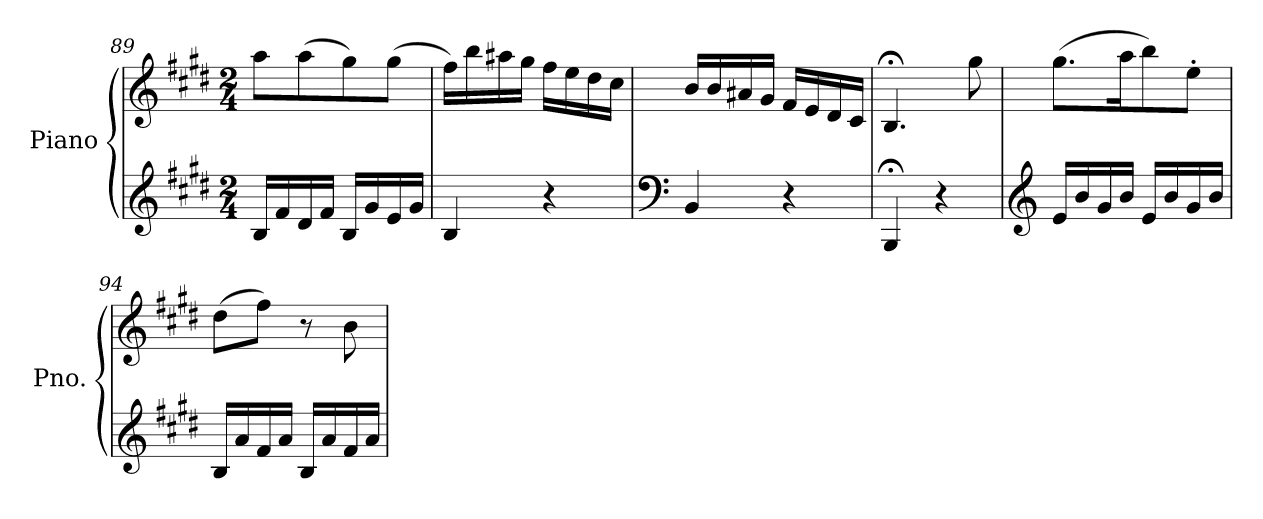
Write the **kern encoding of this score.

**kern	**kern
*part1	*part1
*staff2	*staff1
*I"Piano	*
*I'Pno.	*
*clefG2	*clefG2
*k[f#c#g#d#]	*k[f#c#g#d#]
*M2/4	*M2/4
=89	=89
16B/LL	8aa\L
16f#/	.
16d#/	(>8aa\
16f#/JJ	.
16B/LL	8gg#\)
16g#/	.
16e/	(>8gg#\J
16g#/JJ	.
=90	=90
4B/	16ff#\LL)
.	16bb\
.	16aa#X\
.	16gg#\JJ
4r	16ff#\LL
.	16ee\
.	16dd#\
.	16cc#\JJ
=91	=91
*clefF4	*
4BB/	16b/LL
.	16b/
.	16a#X/
.	16g#/JJ
4r	16f#/LL
.	16e/
.	16d#/
.	16c#/JJ
=92	=92
4BBB;</	4.B;</
4r	.
.	8gg#\
=93	=93
*clefG2	*
16e/LL	(>8.gg#\L
16b/	.
16g#/	.
16b/JJ	16aa\K
16e/LL	8bb\)
16b/	.
16g#/	8ee'\J
16b/JJ	.
!!LO:PB:g=z
=94	=94
16B/LL	(>8dd#\L
16a/	.
16f#/	8ff#\J)
16a/JJ	.
16B/LL	8r
16a/	.
16f#/	8b\
16a/JJ	.
=	=
*-	*-
